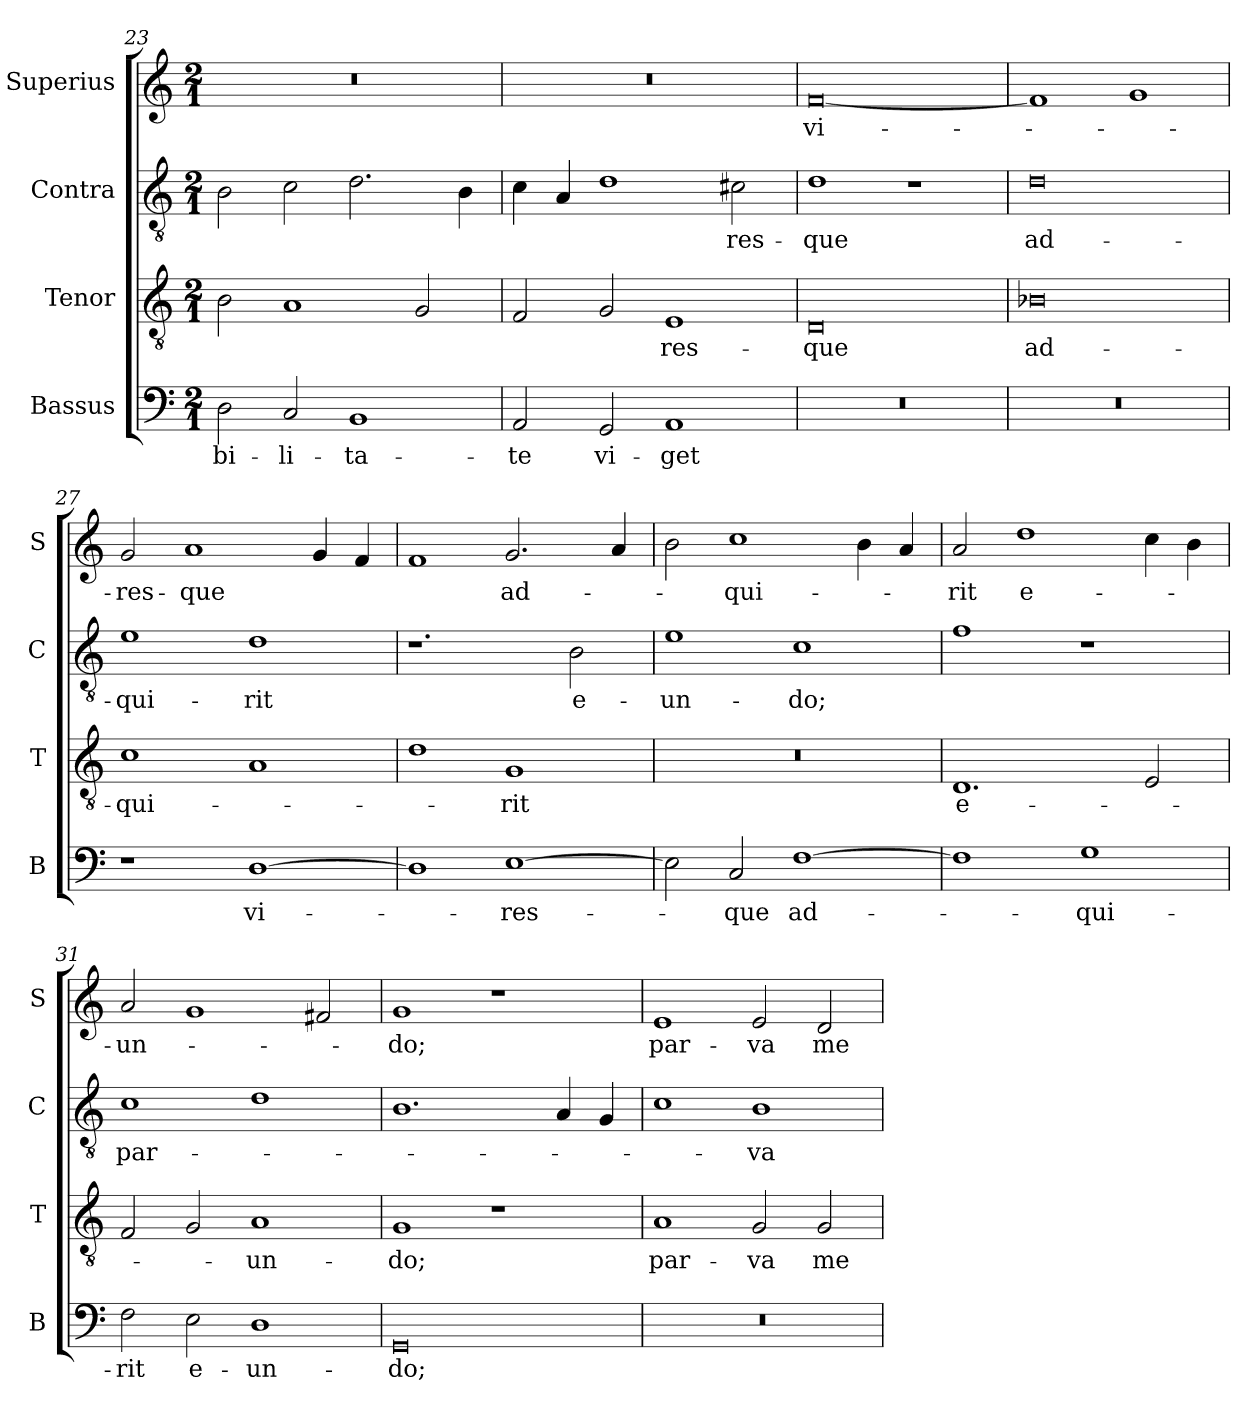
**kern	**text	**kern	**text	**kern	**text	**kern	**text
*part4	*part4	*part3	*part3	*part2	*part2	*part1	*part1
*staff4	*staff4	*staff3	*staff3	*staff2	*staff2	*staff1	*staff1
*I"Bassus	*	*I"Tenor	*	*I"Contra	*	*I"Superius	*
*I'B	*	*I'T	*	*I'C	*	*I'S	*
*clefF4	*	*clefGv2	*	*clefGv2	*	*clefG2	*
*k[]	*	*k[]	*	*k[]	*	*k[]	*
*M2/1	*	*M2/1	*	*M2/1	*	*M2/1	*
=23	=23	=23	=23	=23	=23	=23	=23
2D	-bi-	2B	.	2B	.	0r	.
2C	-li-	1A	.	2c	.	.	.
1BB	-ta-	.	.	2.d	.	.	.
.	.	2G	.	.	.	.	.
.	.	.	.	4B	.	.	.
=24	=24	=24	=24	=24	=24	=24	=24
2AA	-te	2F	.	4c	.	0r	.
.	.	.	.	4A	.	.	.
2GG	vi-	2G	.	1d	.	.	.
1AA	-get	1E	-res-	.	.	.	.
.	.	.	.	2c#X	-res-	.	.
=25	=25	=25	=25	=25	=25	=25	=25
0r	.	0D	-que	1d	-que	[0f	vi-
.	.	.	.	1r	.	.	.
=26	=26	=26	=26	=26	=26	=26	=26
0r	.	0B-X	ad-	0d	ad-	1f]	.
.	.	.	.	.	.	1g	.
=27	=27	=27	=27	=27	=27	=27	=27
1r	.	1c	-qui-	1e	-qui-	2g	-res-
.	.	.	.	.	.	1a	-que
[1D	vi-	1A	.	1d	-rit	.	.
.	.	.	.	.	.	4g	.
.	.	.	.	.	.	4f	.
=28	=28	=28	=28	=28	=28	=28	=28
1D]	.	1d	.	1.r	.	1f	.
[1E	-res-	1G	-rit	.	.	2.g	ad-
.	.	.	.	2B	e-	.	.
.	.	.	.	.	.	4a	.
=29	=29	=29	=29	=29	=29	=29	=29
2E]	.	0r	.	1e	-un-	2b	.
2C	-que	.	.	.	.	1cc	-qui-
[1F	ad-	.	.	1c	-do;	.	.
.	.	.	.	.	.	4b	.
.	.	.	.	.	.	4a	.
=30	=30	=30	=30	=30	=30	=30	=30
1F]	.	1.D	e-	1f	.	2a	-rit
.	.	.	.	.	.	1dd	e-
1G	-qui-	.	.	1r	.	.	.
.	.	2E	.	.	.	4cc	.
.	.	.	.	.	.	4b	.
=31	=31	=31	=31	=31	=31	=31	=31
2F	-rit	2F	.	1c	par-	2a	-un-
2E	e-	2G	.	.	.	1g	.
1D	-un-	1A	-un-	1d	.	.	.
.	.	.	.	.	.	2f#X	.
=32	=32	=32	=32	=32	=32	=32	=32
0GG	-do;	1G	-do;	1.B	.	1g	-do;
.	.	1r	.	.	.	1r	.
.	.	.	.	4A	.	.	.
.	.	.	.	4G	.	.	.
=33	=33	=33	=33	=33	=33	=33	=33
0r	.	1A	par-	1c	.	1e	par-
.	.	2G	-va	1B	-va	2e	-va
.	.	2G	me-	.	.	2d	me-
=	=	=	=	=	=	=	=
*-	*-	*-	*-	*-	*-	*-	*-
